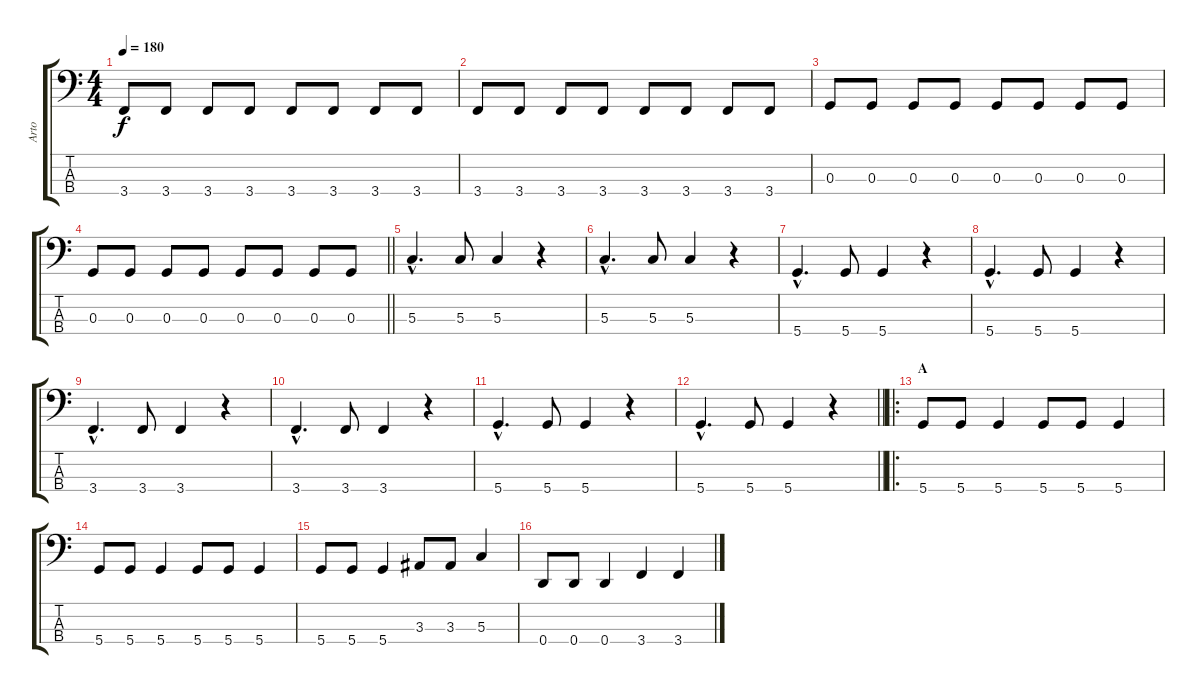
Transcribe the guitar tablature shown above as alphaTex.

\track ("Arto" "Arto") {instrument electricbasspick}
\staff {score tabs}
\tuning (F2 C2 G1 D1) {hide}
\ts (4 4)
\tempo 180
\clef f4
\ks c
3.4.8{dy f} 3.4.8 3.4.8 3.4.8 3.4.8 3.4.8 3.4.8 3.4.8 |
3.4.8 3.4.8 3.4.8 3.4.8 3.4.8 3.4.8 3.4.8 3.4.8 |
0.3.8 0.3.8 0.3.8 0.3.8 0.3.8 0.3.8 0.3.8 0.3.8 |
\barLineRight lightlight
0.3.8 0.3.8 0.3.8 0.3.8 0.3.8 0.3.8 0.3.8 0.3.8 |
5.3{hac}.4{d} 5.3.8 5.3.4 r.4 |
5.3{hac}.4{d} 5.3.8 5.3.4 r.4 |
5.4{hac}.4{d} 5.4.8 5.4.4 r.4 |
5.4{hac}.4{d} 5.4.8 5.4.4 r.4 |
3.4{hac}.4{d} 3.4.8 3.4.4 r.4 |
3.4{hac}.4{d} 3.4.8 3.4.4 r.4 |
5.4{hac}.4{d} 5.4.8 5.4.4 r.4 |
\barLineRight lightlight
5.4{hac}.4{d} 5.4.8 5.4.4 r.4 |
\ro
\section ("" "A")
5.4.8 5.4.8 5.4.4 5.4.8 5.4.8 5.4.4 |
5.4.8 5.4.8 5.4.4 5.4.8 5.4.8 5.4.4 |
5.4.8 5.4.8 5.4.4 3.3.8 3.3.8 5.3.4 |
0.4.8 0.4.8 0.4.4 3.4.4 3.4.4
